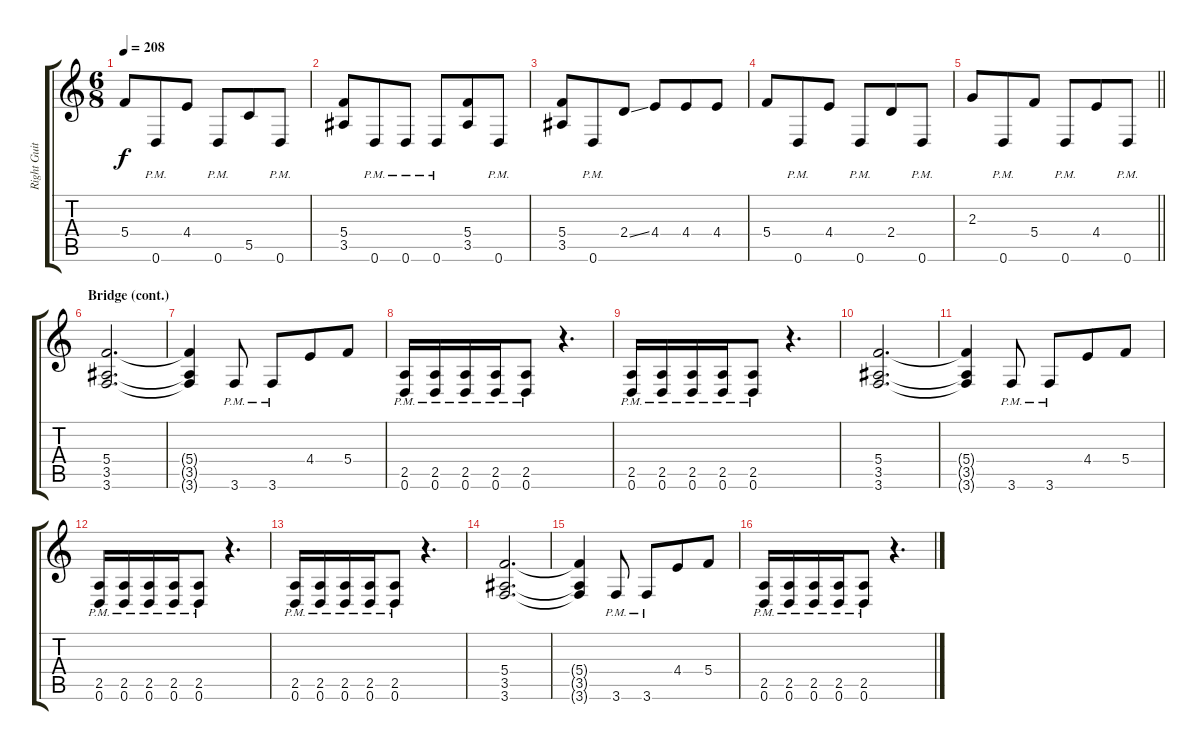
\track ("Right Guitar" "Right Guit") {instrument distortionguitar}
\staff {score tabs}
\tuning (D4 A3 F3 C3 G2 D2) {hide}
\ts (6 8)
\tempo 208
\clef g2
\ks c
5.4.8{dy f} 0.6{pm}.8 4.4.8 0.6{pm}.8 5.5.8 0.6{pm}.8 |
(5.4 3.5).8 0.6{pm}.8 0.6{pm}.8 0.6{pm}.8 (5.4 3.5).8 0.6{pm}.8 |
(5.4 3.5).8 0.6{pm}.8 2.4{ss}.8 4.4.8 4.4.8 4.4.8 |
5.4.8 0.6{pm}.8 4.4.8 0.6{pm}.8 2.4.8 0.6{pm}.8 |
\barLineRight lightlight
2.3.8 0.6{pm}.8 5.4.8 0.6{pm}.8 4.4.8 0.6{pm}.8 |
\section ("" "Bridge (cont.)")
(5.4 3.5 3.6).2{d} |
(5.4{t} 3.5{t} 3.6{t}).4 3.6{pm}.8 3.6{pm}.8 4.4.8 5.4.8 |
(2.5{pm} 0.6{pm}).16 (2.5{pm} 0.6{pm}).16 (2.5{pm} 0.6{pm}).16 (2.5{pm} 0.6{pm}).16 (2.5{pm} 0.6{pm}).8 r.4{d} |
(2.5{pm} 0.6{pm}).16 (2.5{pm} 0.6{pm}).16 (2.5{pm} 0.6{pm}).16 (2.5{pm} 0.6{pm}).16 (2.5{pm} 0.6{pm}).8 r.4{d} |
(5.4 3.5 3.6).2{d} |
(5.4{t} 3.5{t} 3.6{t}).4 3.6{pm}.8 3.6{pm}.8 4.4.8 5.4.8 |
(2.5{pm} 0.6{pm}).16 (2.5{pm} 0.6{pm}).16 (2.5{pm} 0.6{pm}).16 (2.5{pm} 0.6{pm}).16 (2.5{pm} 0.6{pm}).8 r.4{d} |
(2.5{pm} 0.6{pm}).16 (2.5{pm} 0.6{pm}).16 (2.5{pm} 0.6{pm}).16 (2.5{pm} 0.6{pm}).16 (2.5{pm} 0.6{pm}).8 r.4{d} |
(5.4 3.5 3.6).2{d} |
(5.4{t} 3.5{t} 3.6{t}).4 3.6{pm}.8 3.6{pm}.8 4.4.8 5.4.8 |
(2.5{pm} 0.6{pm}).16 (2.5{pm} 0.6{pm}).16 (2.5{pm} 0.6{pm}).16 (2.5{pm} 0.6{pm}).16 (2.5{pm} 0.6{pm}).8 r.4{d}
